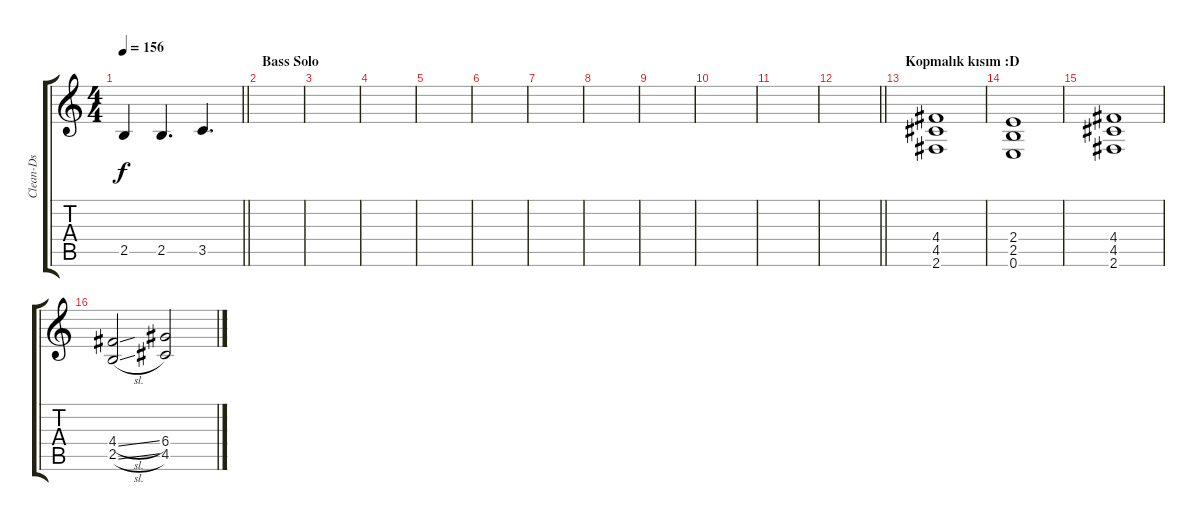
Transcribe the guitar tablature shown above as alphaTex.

\track ("Clean-Ds" "Clean-Ds") {instrument distortionguitar}
\staff {score tabs}
\tuning (E4 B3 G3 D3 A2 E2) {hide}
\ts (4 4)
\tempo 156
\clef g2
\barLineRight lightlight
\ks c
2.5.4{dy f} 2.5.4{d} 3.5.4{d} |
\section ("" "Bass Solo")
|
|
|
|
|
|
|
|
|
|
\barLineRight lightlight
|
\section ("" "Kopmalık kısım :D")
(4.4 4.5 2.6).1{volume 11} |
(2.4 2.5 0.6).1 |
(4.4 4.5 2.6).1 |
(4.4{sl} 2.5{sl}).2 (6.4 4.5).2
